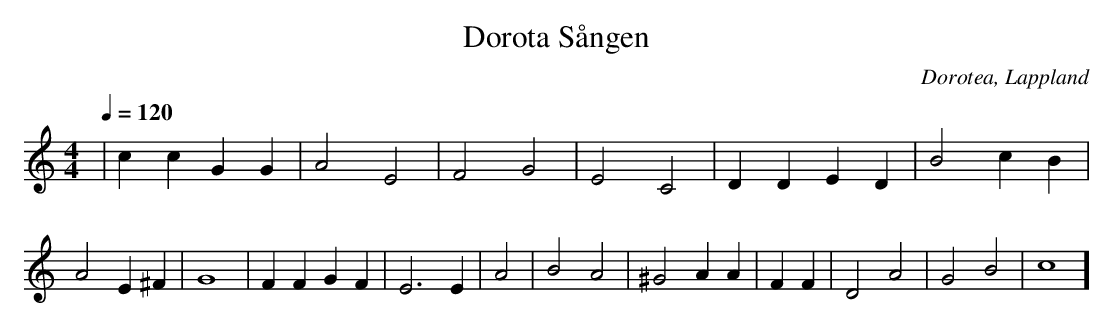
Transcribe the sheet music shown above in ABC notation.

X:1
T:Dorota Sången
Q:1/4=120
O:Dorotea, Lappland
M:4/4
L:1/16
K:C
| c4 c4 G4 G4 |A8 E8 |F8 G8 | E8 C8 | D4 D4 E4D4 |B8 c4B4 |A8 E4 ^F4 | G16 | F4 F4  G4 F4 |E12  E4 |A8 | B8  A8 | ^G8 A4 A4 |F4 F4 | D8 A8 | G8 B8| c16]
